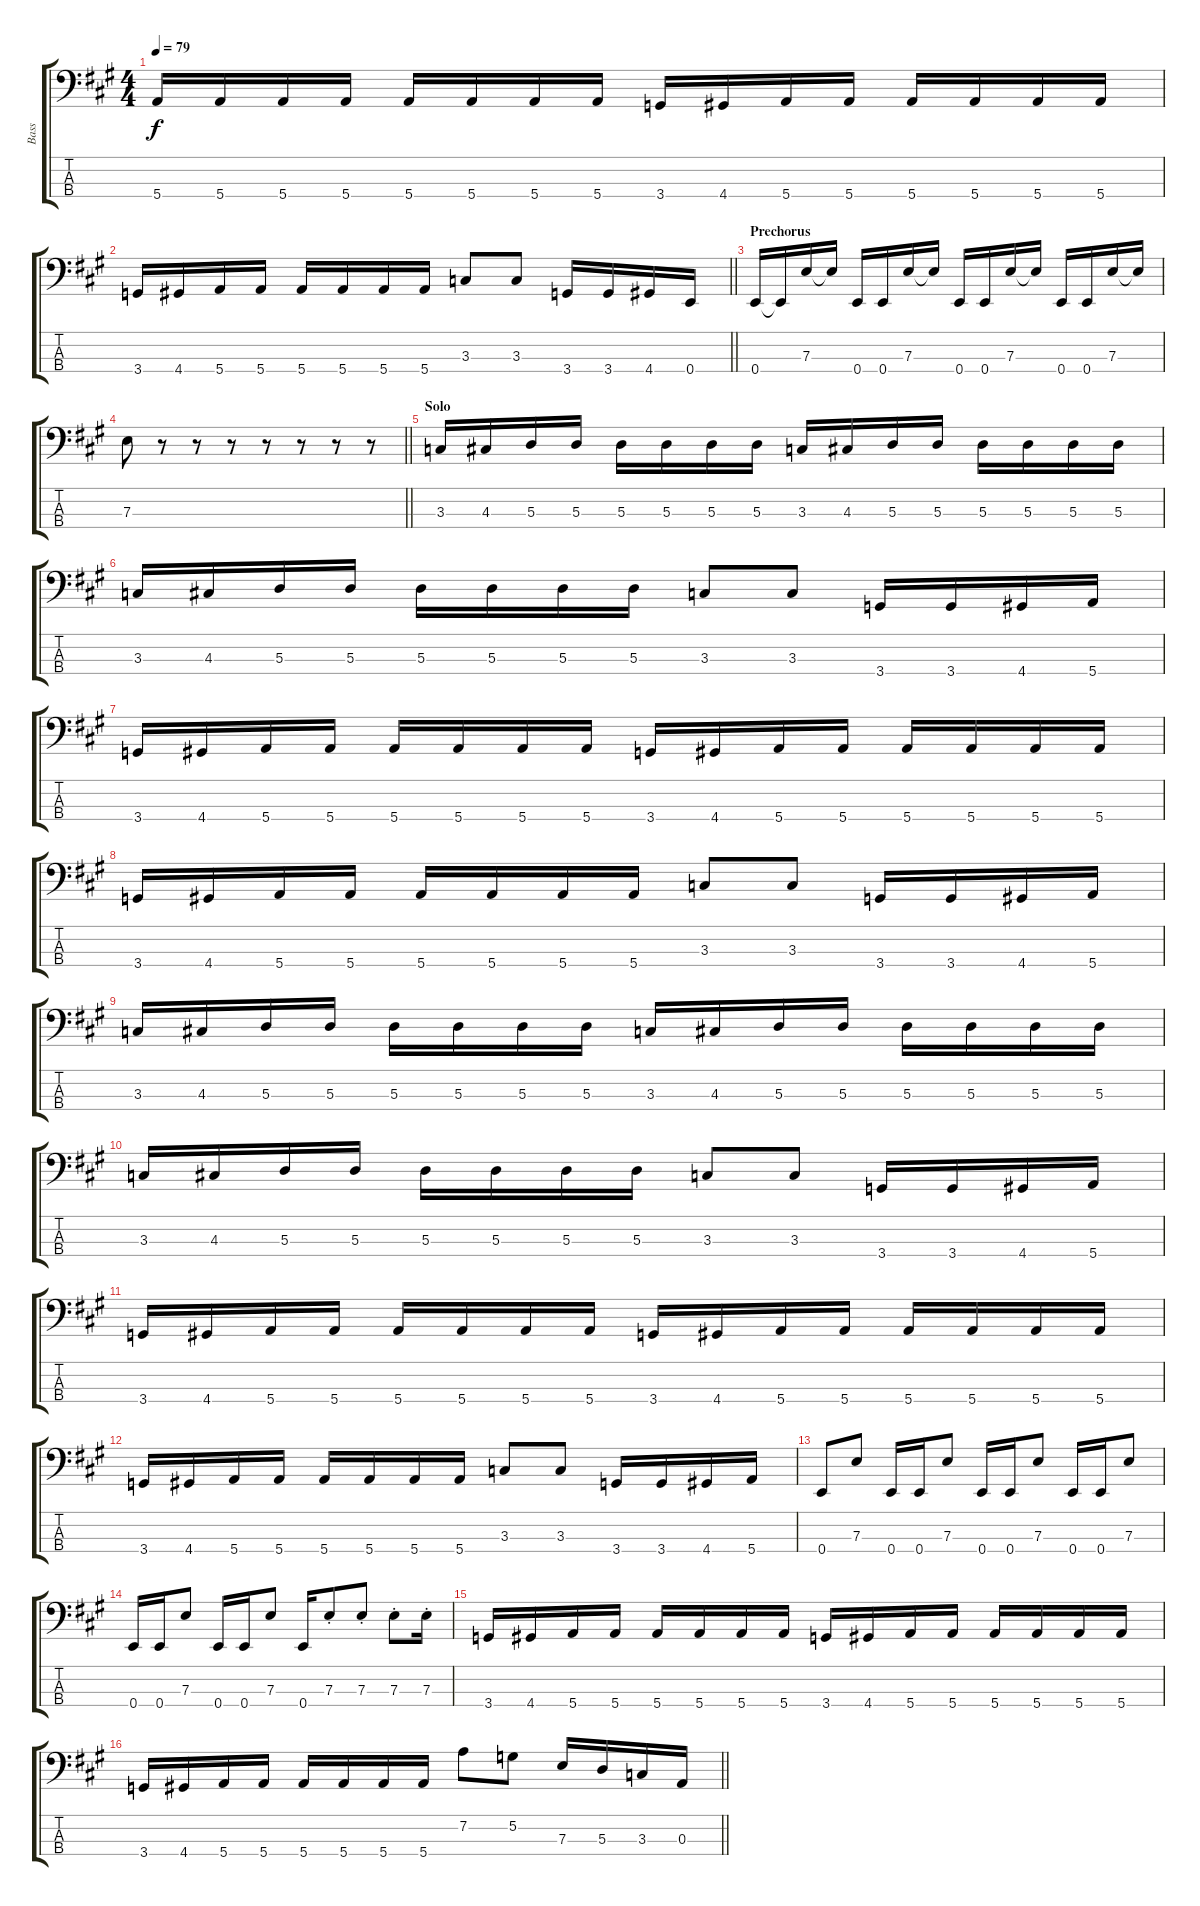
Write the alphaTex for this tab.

\track ("Bass" "Bass") {instrument electricbassfinger}
\staff {score tabs}
\tuning (G2 D2 A1 E1) {hide}
\ts (4 4)
\tempo 79
\clef f4
\ks a
5.4{t}.16{dy f} 5.4.16 5.4.16 5.4.16 5.4.16 5.4.16 5.4.16 5.4.16 3.4.16 4.4.16 5.4.16 5.4.16 5.4.16 5.4.16 5.4.16 5.4.16 |
\barLineRight lightlight
3.4.16 4.4.16 5.4.16 5.4.16 5.4.16 5.4.16 5.4.16 5.4.16 3.3.8 3.3.8 3.4.16 3.4.16 4.4.16 0.4.16 |
\section ("" "Prechorus")
0.4.16 0.4{t}.16 7.3.16 7.3{t}.16 0.4.16 0.4.16 7.3.16 7.3{t}.16 0.4.16 0.4.16 7.3.16 7.3{t}.16 0.4.16 0.4.16 7.3.16 7.3{t}.16 |
\barLineRight lightlight
7.3.8 r.8 r.8 r.8 r.8 r.8 r.8 r.8 |
\section ("" "Solo")
3.3.16 4.3.16 5.3.16 5.3.16 5.3.16 5.3.16 5.3.16 5.3.16 3.3.16 4.3.16 5.3.16 5.3.16 5.3.16 5.3.16 5.3.16 5.3.16 |
3.3.16 4.3.16 5.3.16 5.3.16 5.3.16 5.3.16 5.3.16 5.3.16 3.3.8 3.3.8 3.4.16 3.4.16 4.4.16 5.4.16 |
3.4.16 4.4.16 5.4.16 5.4.16 5.4.16 5.4.16 5.4.16 5.4.16 3.4.16 4.4.16 5.4.16 5.4.16 5.4.16 5.4.16 5.4.16 5.4.16 |
3.4.16 4.4.16 5.4.16 5.4.16 5.4.16 5.4.16 5.4.16 5.4.16 3.3.8 3.3.8 3.4.16 3.4.16 4.4.16 5.4.16 |
3.3.16 4.3.16 5.3.16 5.3.16 5.3.16 5.3.16 5.3.16 5.3.16 3.3.16 4.3.16 5.3.16 5.3.16 5.3.16 5.3.16 5.3.16 5.3.16 |
3.3.16 4.3.16 5.3.16 5.3.16 5.3.16 5.3.16 5.3.16 5.3.16 3.3.8 3.3.8 3.4.16 3.4.16 4.4.16 5.4.16 |
3.4.16 4.4.16 5.4.16 5.4.16 5.4.16 5.4.16 5.4.16 5.4.16 3.4.16 4.4.16 5.4.16 5.4.16 5.4.16 5.4.16 5.4.16 5.4.16 |
3.4.16 4.4.16 5.4.16 5.4.16 5.4.16 5.4.16 5.4.16 5.4.16 3.3.8 3.3.8 3.4.16 3.4.16 4.4.16 5.4.16 |
0.4.8 7.3.8 0.4.16 0.4.16 7.3.8 0.4.16 0.4.16 7.3.8 0.4.16 0.4.16 7.3.8 |
0.4.16 0.4.16 7.3.8 0.4.16 0.4.16 7.3.8 0.4.16 7.3{st}.8 7.3{st}.8 7.3{st}.8 7.3{st}.16 |
3.4.16 4.4.16 5.4.16 5.4.16 5.4.16 5.4.16 5.4.16 5.4.16 3.4.16 4.4.16 5.4.16 5.4.16 5.4.16 5.4.16 5.4.16 5.4.16 |
\barLineRight lightlight
3.4.16 4.4.16 5.4.16 5.4.16 5.4.16 5.4.16 5.4.16 5.4.16 7.2.8 5.2.8 7.3.16 5.3.16 3.3.16 0.3.16
